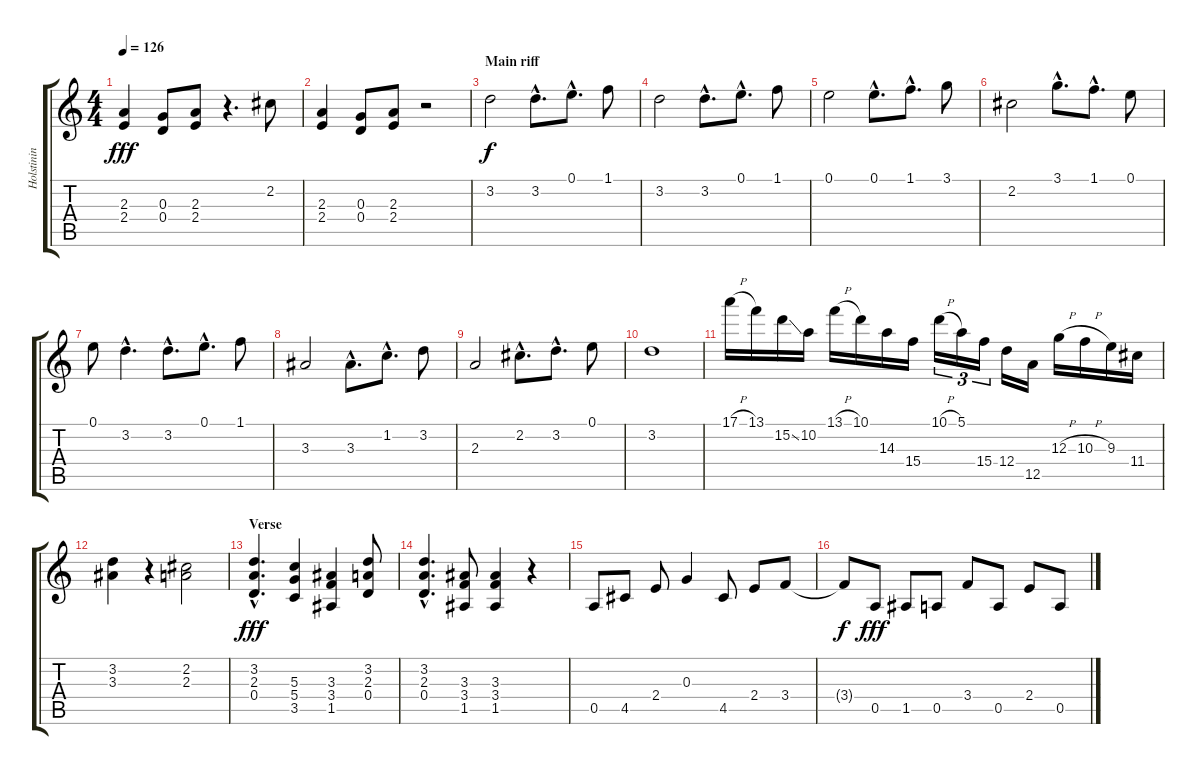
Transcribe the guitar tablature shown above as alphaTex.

\track ("Holstinin" "Holstinin") {instrument distortionguitar}
\staff {score tabs}
\tuning (E4 B3 G3 D3 A2 E2) {hide}
\ts (4 4)
\tempo 126
\clef g2
\ks c
(2.3 2.4).4{dy fff} (0.3 0.4).8 (2.3 2.4).8 r.4{d} 2.2.8 |
(2.3 2.4).4 (0.3 0.4).8 (2.3 2.4).8 r.2 |
\section ("" "Main riff")
3.2.2{dy f volume 16 balance 8} 3.2{hac}.8{d} 0.1{hac}.8{d} 1.1.8 |
3.2.2 3.2{hac}.8{d} 0.1{hac}.8{d} 1.1.8 |
0.1.2 0.1{hac}.8{d} 1.1{hac}.8{d} 3.1.8 |
2.2.2 3.1{hac}.8{d} 1.1{hac}.8{d} 0.1.8 |
0.1.8 3.2{hac}.4{d} 3.2{hac}.8{d} 0.1{hac}.8{d} 1.1.8 |
3.3.2 3.3{hac}.8{d} 1.2{hac}.8{d} 3.2.8 |
2.3.2 2.2{hac}.8{d} 3.2{hac}.8{d} 0.1.8 |
3.2.1 |
17.1{h}.16 13.1.16 15.2{ss}.16 10.2.16 13.1{h}.16 10.1.16 14.3.16 15.4.16 10.1{h}.16{tu (3 2)} 5.1.16{tu (3 2)} 15.4.16{tu (3 2)} 12.4.16 12.5.16 12.3{h}.16 10.3{h}.16 9.3.16 11.4.16 |
(3.2 3.3).4 r.4 (2.2 2.3).2 |
\section ("" "Verse")
(3.2{hac} 2.3{hac} 0.4{hac}).4{d dy fff volume 13} (5.3 5.4 3.5).4 (3.3 3.4 1.5).4 (3.2 2.3 0.4).8 |
(3.2{hac} 2.3{hac} 0.4{hac}).4{d} (3.3 3.4 1.5).8 (3.3 3.4 1.5).4 r.4 |
0.5.8 4.5.8 2.4.8 0.3.4 4.5.8 2.4.8 3.4.8 |
3.4{t}.8{dy f} 0.5.8{dy fff} 1.5.8 0.5.8 3.4.8 0.5.8 2.4.8 0.5.8
